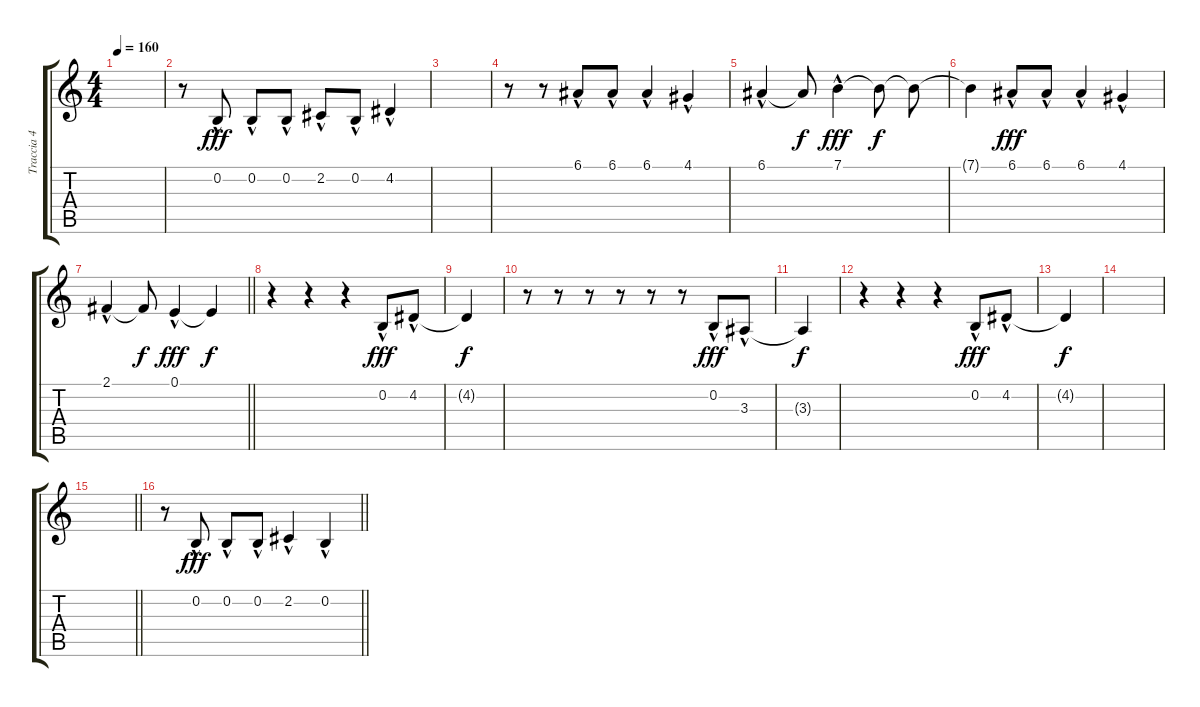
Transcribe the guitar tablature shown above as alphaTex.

\track ("Traccia 4" "Traccia 4") {instrument altosax}
\staff {score tabs}
\tuning (E4 B3 G3 D3 A2 E2) {hide}
\ts (4 4)
\tempo 160
\clef g2
\ks c
|
r.8 0.2{hac}.8{dy fff} 0.2{hac}.8 0.2{hac}.8 2.2{hac}.8 0.2{hac}.8 4.2{hac}.4 |
|
r.8 r.8 6.1{hac}.8 6.1{hac}.8 6.1{hac}.4 4.1{hac}.4 |
6.1{hac}.4 6.1{t}.8{dy f} 7.1{hac}.4{dy fff} 7.1{t}.8{dy f} 7.1{t}.8 |
7.1{t}.4 6.1{hac}.8{dy fff} 6.1{hac}.8 6.1{hac}.4 4.1{hac}.4 |
\barLineRight lightlight
2.1{hac}.4 2.1{t}.8{dy f} 0.1{hac}.4{dy fff} 0.1{t}.4{dy f} |
r.4 r.4 r.4 0.2{hac}.8{dy fff} 4.2{hac}.8 |
4.2{t}.4{dy f} |
r.8 r.8 r.8 r.8 r.8 r.8 0.2{hac}.8{dy fff} 3.3{hac}.8 |
3.3{t}.4{dy f} |
r.4 r.4 r.4 0.2{hac}.8{dy fff} 4.2{hac}.8 |
4.2{t}.4{dy f} |
|
\barLineRight lightlight
|
\barLineRight lightlight
r.8 0.2{hac}.8{dy fff} 0.2{hac}.8 0.2{hac}.8 2.2{hac}.4 0.2{hac}.4
